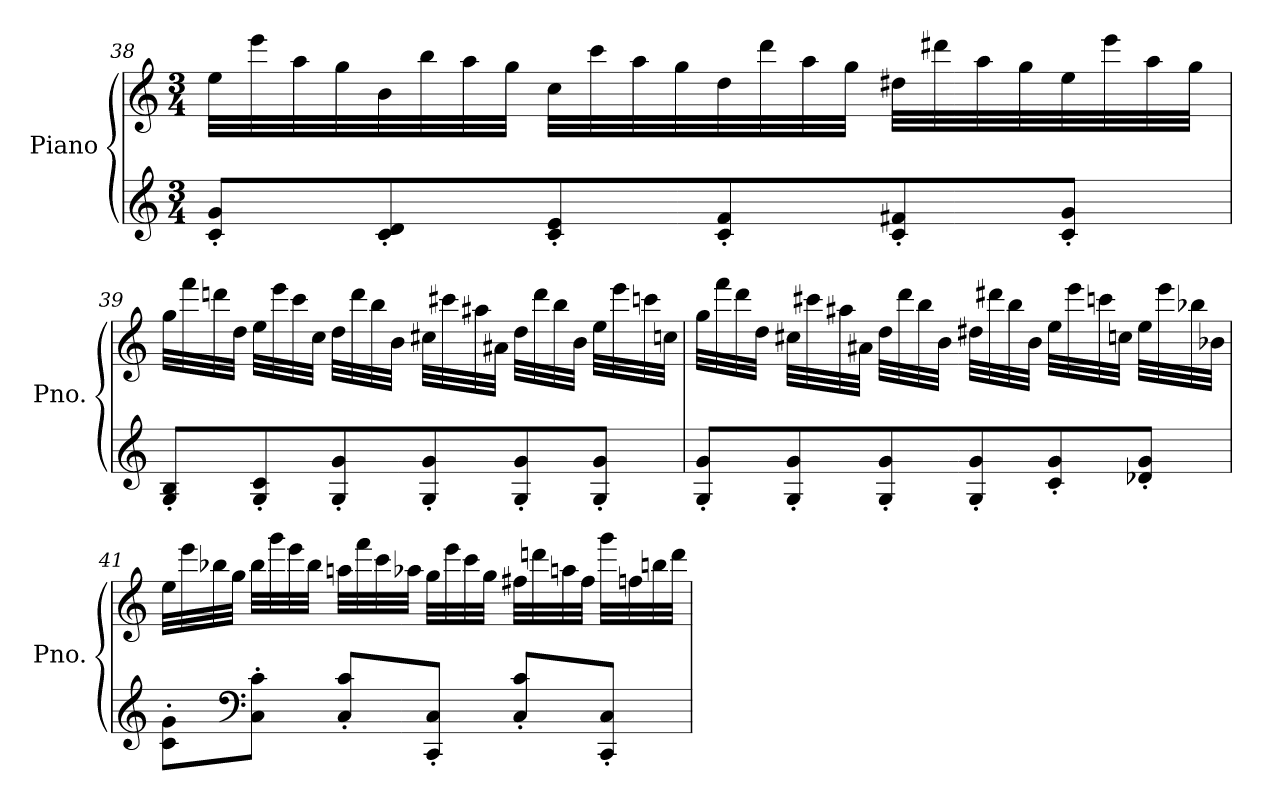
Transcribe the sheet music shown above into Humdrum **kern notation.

**kern	**kern	**dynam
*part1	*part1	*part1
*staff2	*staff1	*staff1/2
*I"Piano	*	*
*I'Pno.	*	*
*clefG2	*clefG2	*
*k[]	*k[]	*
*M3/4	*M3/4	*
=38	=38	=38
8c/' 8g/'L	32ee\LLL	.
.	32eee\	.
.	32aa\	.
.	32gg\	.
8c/' 8d/'	32b\	.
.	32bb\	.
.	32aa\	.
.	32gg\JJJ	.
8c/' 8e/'	32cc\LLL	.
.	32ccc\	.
.	32aa\	.
.	32gg\	.
8c/' 8f/'	32dd\	.
.	32ddd\	.
.	32aa\	.
.	32gg\JJJ	.
8c/' 8f#X/'	32dd#X\LLL	.
.	32ddd#X\	.
.	32aa\	.
.	32gg\	.
8c/' 8g/'J	32ee\	.
.	32eee\	.
.	32aa\	.
.	32gg\JJJ	.
!!LO:LB:g=z
=39	=39	=39
!	!	!LO:DY:b
8G/' 8B/'L	32gg\LLL	other-dynamics
.	32fff\	.
.	32dddn\	.
.	32dd\JJJ	.
8G/' 8c/'	32ee\LLL	.
.	32eee\	.
.	32ccc\	.
.	32cc\JJJ	.
8G/' 8g/'	32dd\LLL	.
.	32ddd\	.
.	32bb\	.
.	32b\JJJ	.
8G/' 8g/'	32cc#X\LLL	.
.	32ccc#X\	.
.	32aa#X\	.
.	32a#X\JJJ	.
8G/' 8g/'	32dd\LLL	.
.	32ddd\	.
.	32bb\	.
.	32b\JJJ	.
8G/' 8g/'J	32ee\LLL	.
.	32eee\	.
.	32cccn\	.
.	32ccn\JJJ	.
!!LO:PB:g=z
=40	=40	=40
8G/' 8g/'L	32gg\LLL	.
.	32fff\	.
.	32ddd\	.
.	32dd\JJJ	.
8G/' 8g/'	32cc#X\LLL	.
.	32ccc#X\	.
.	32aa#X\	.
.	32a#X\JJJ	.
8G/' 8g/'	32dd\LLL	.
.	32ddd\	.
.	32bb\	.
.	32b\JJJ	.
8G/' 8g/'	32dd#X\LLL	.
.	32ddd#X\	.
.	32bb\	.
.	32b\JJJ	.
8c/' 8g/'	32ee\LLL	.
.	32eee\	.
.	32cccn\	.
.	32ccn\JJJ	.
8d-X/' 8g/'J	32ee\LLL	.
.	32eee\	.
.	32bb-X\	.
.	32b-X\JJJ	.
!!LO:PB:g=z
=41	=41	=41
!	!	!LO:DY:b
!	!	!LO:DY:n=1:b
8c\' 8g\'L	32ee\LLL	other-dynamics pp
.	32eee\	.
.	32bb-X\	.
.	32gg\JJJ	.
*clefF4	*	*
8C\' 8c\'J	32bb-\LLL	.
.	32ggg\	.
.	32eee\	.
.	32bb-\JJJ	.
8C/' 8c/'L	32aan\LLL	.
.	32fff\	.
.	32ccc\	.
.	32aa-X\JJJ	.
8CC/' 8C/'J	32gg\LLL	.
.	32eee\	.
.	32ccc\	.
.	32gg\JJJ	.
8C/' 8c/'L	32ff#X\LLL	.
.	32dddn\	.
.	32aan\	.
.	32ff#\JJJ	.
8CC/' 8C/'J	32ggg\LLL	.
.	32ffn\	.
.	32bbn\	.
.	32ddd\JJJ	.
=	=	=
*-	*-	*-
